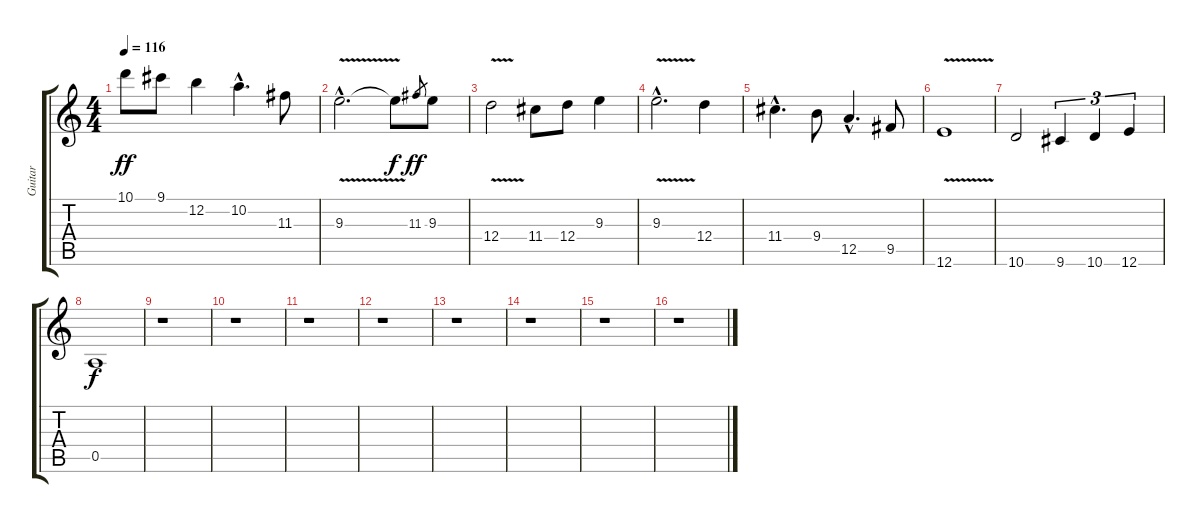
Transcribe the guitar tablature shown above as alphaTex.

\track ("Guitar" "Guitar") {instrument overdrivenguitar}
\staff {score tabs}
\tuning (E4 B3 G3 D3 A2 E2) {hide}
\ts (4 4)
\tempo 116
\clef g2
\ks c
10.1.8{dy ff} 9.1.8 12.2.4 10.2{hac}.4{d} 11.3.8 |
9.3{v hac}.2{d} 9.3{t}.8{dy f} 11.3.8{gr dy ff} 9.3.8 |
12.4{v}.2 11.4.8 12.4.8 9.3.4 |
9.3{v hac}.2{d} 12.4.4 |
11.4{hac}.4{d} 9.4.8 12.5{hac}.4{d} 9.5.8 |
12.6{v}.1 |
10.6.2 9.6.4{tu (3 2)} 10.6.4{tu (3 2)} 12.6.4{tu (3 2)} |
0.5.1{dy f} |
r.1 |
r.1 |
r.1 |
r.1 |
r.1 |
r.1 |
r.1 |
r.1
